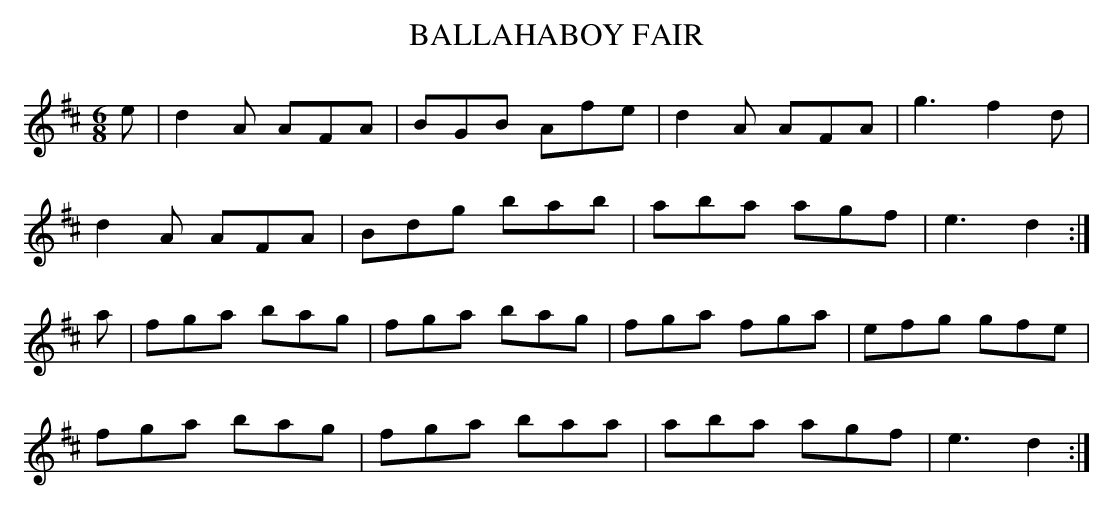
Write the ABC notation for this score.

X:1
T:BALLAHABOY FAIR
M:6/8
L:1/8
K:D
e|d2A AFA|BGB Afe|d2A AFA|g3 f2d|
d2A AFA|Bdg bab|aba agf|e3 d2 :|
a|fga bag|fga bag|fga fga|efg gfe|
fga bag|fga baa|aba agf|e3 d2 :|
